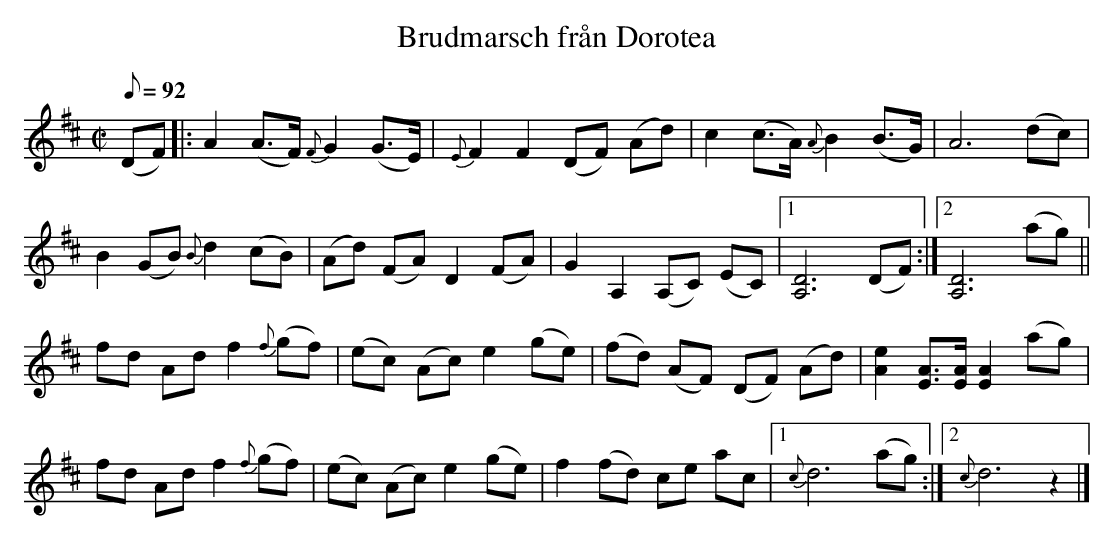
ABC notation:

X:1
T: Brudmarsch från Dorotea
M: C|
L: 1/8
K: D
Q: 92
(DF) |: A2(A>F) {F}G2(G>E) | {E}F2F2 (DF) (Ad) | c2(c>A) {A}B2(B>G) | A6 (dc) |
B2(GB) {B}d2(cB) | (Ad) (FA) D2(FA) | G2A,2 (A,C) (EC) |1 [A,D]6(DF) :|2 [A,D]6(ag) ||
fd Ad f2 {f}(gf) | (ec) (Ac) e2(ge) | (fd) (AF) (DF) (Ad) | [Ae]2[EA]>[EA] [EA]2(ag) |
fd Ad f2 {f}(gf) | (ec) (Ac) e2(ge) | f2(fd) ce ac |1 {c}d6(ag) :|2 {c}d6z2 |]
